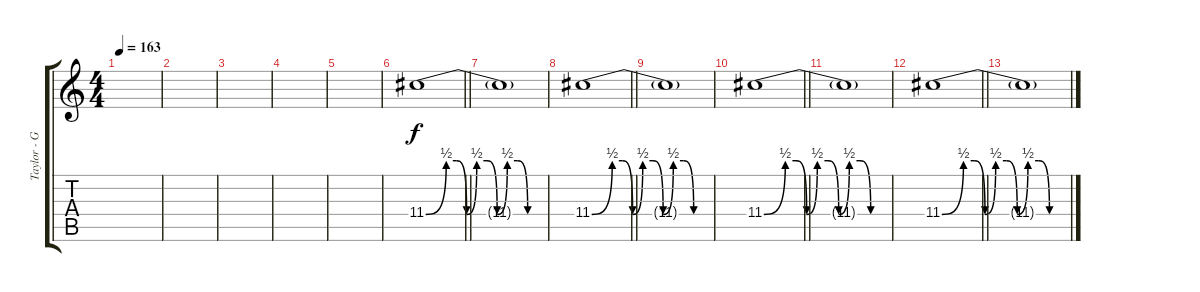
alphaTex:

\track ("Taylor - Guitar" "Taylor - G") {instrument overdrivenguitar}
\staff {score tabs}
\tuning (E4 B3 G3 D3 A2 E2) {hide}
\ts (4 4)
\tempo 163
\clef g2
\ks c
|
|
|
|
|
\barLineRight lightlight
11.4{be (custom 0 0 10 2 15 2 20 0 25 2 30 2 35 0 40 2 45 2 50 0 60 0)}.1 |
11.4{t}.1 |
\barLineRight lightlight
11.4{be (custom 0 0 10 2 15 2 20 0 25 2 30 2 35 0 40 2 45 2 50 0 60 0)}.1 |
11.4{t}.1 |
\barLineRight lightlight
11.4{be (custom 0 0 10 2 15 2 20 0 25 2 30 2 35 0 40 2 45 2 50 0 60 0)}.1 |
11.4{t}.1 |
\barLineRight lightlight
11.4{be (custom 0 0 10 2 15 2 20 0 25 2 30 2 35 0 40 2 45 2 50 0 60 0)}.1 |
11.4{t}.1
